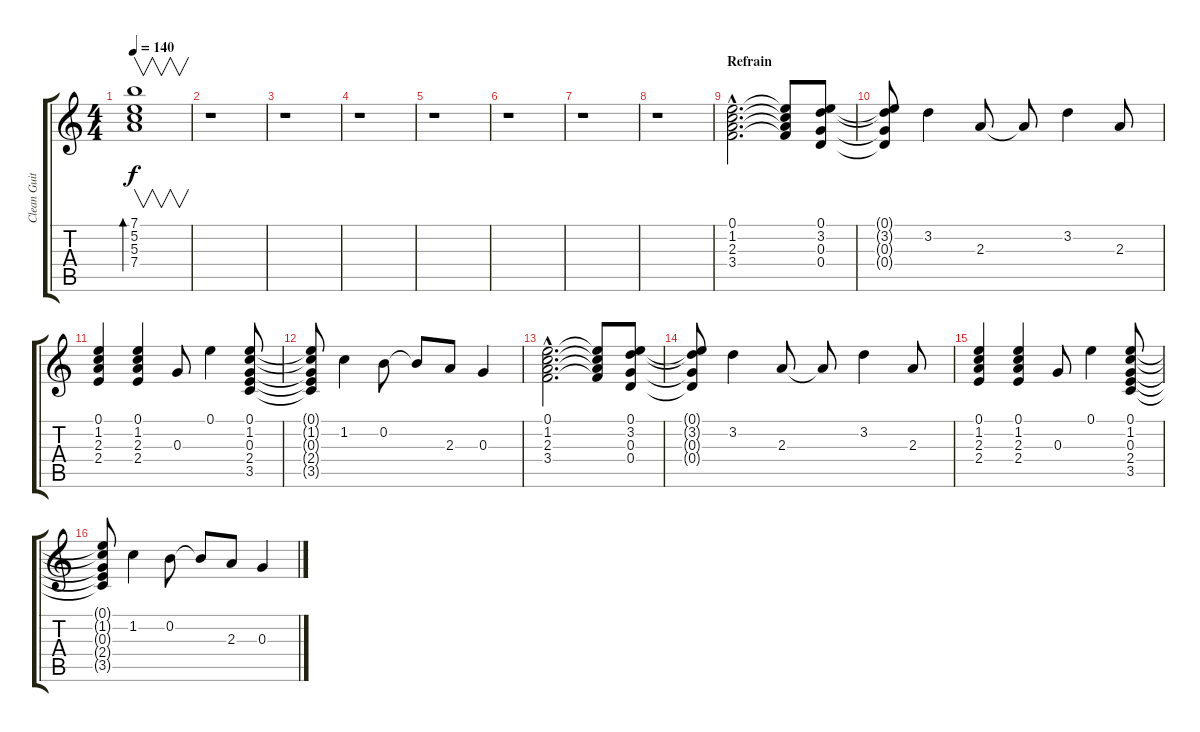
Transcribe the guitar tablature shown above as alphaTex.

\track ("Clean Guitar (With Tremelo)" "Clean Guit") {instrument electricguitarclean}
\staff {score tabs}
\tuning (E4 B3 G3 D3 A2 E2) {hide}
\ts (4 4)
\tempo 140
\clef g2
\ks c
(7.1 5.2 5.3 7.4).1{v bd 480 dy f} |
r.1 |
r.1 |
r.1 |
r.1 |
r.1 |
r.1 |
r.1 |
\section ("" "Refrain")
(0.1{hac} 1.2{hac} 2.3{hac} 3.4{hac}).2{d} (0.1{t} 1.2{t} 2.3{t} 3.4{t}).8 (0.1 3.2 0.3 0.4).8 |
(0.1{t} 3.2{t} 0.3{t} 0.4{t}).8 3.2.4 2.3.8 2.3{t}.8 3.2.4 2.3.8 |
(0.1 1.2 2.3 2.4).4 (0.1 1.2 2.3 2.4).4 0.3.8 0.1.4 (0.1 1.2 0.3 2.4 3.5).8 |
(0.1{t} 1.2{t} 0.3{t} 2.4{t} 3.5{t}).8 1.2.4 0.2.8 0.2{t}.8 2.3.8 0.3.4 |
(0.1{hac} 1.2{hac} 2.3{hac} 3.4{hac}).2{d} (0.1{t} 1.2{t} 2.3{t} 3.4{t}).8 (0.1 3.2 0.3 0.4).8 |
(0.1{t} 3.2{t} 0.3{t} 0.4{t}).8 3.2.4 2.3.8 2.3{t}.8 3.2.4 2.3.8 |
(0.1 1.2 2.3 2.4).4 (0.1 1.2 2.3 2.4).4 0.3.8 0.1.4 (0.1 1.2 0.3 2.4 3.5).8 |
(0.1{t} 1.2{t} 0.3{t} 2.4{t} 3.5{t}).8 1.2.4 0.2.8 0.2{t}.8 2.3.8 0.3.4
